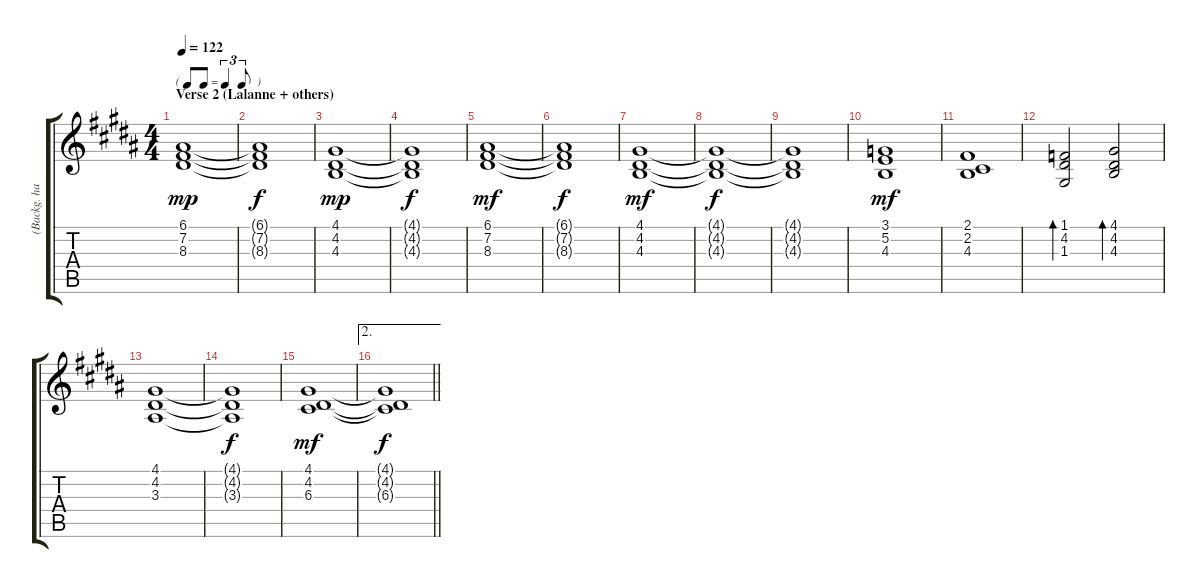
\track ("(Backg. harms.)" "(Backg. ha") {instrument vibraphone}
\staff {score tabs}
\tuning (E4 B3 G3 D3 A2 E2) {hide}
\ts (4 4)
\tf triplet8th
\section ("" "Verse 2 (Lalanne + others)")
\tempo 122
\clef g2
\ks g#minor
(6.1 7.2 8.3).1{dy mp} |
(6.1{t} 7.2{t} 8.3{t}).1{dy f} |
(4.1 4.2 4.3).1{dy mp} |
(4.1{t} 4.2{t} 4.3{t}).1{dy f} |
(6.1 7.2 8.3).1{dy mf} |
(6.1{t} 7.2{t} 8.3{t}).1{dy f} |
(4.1 4.2 4.3).1{dy mf} |
(4.1{t} 4.2{t} 4.3{t}).1{dy f} |
(4.1{t} 4.2{t} 4.3{t}).1 |
(3.1 5.2 4.3).1{dy mf} |
(2.1 2.2 4.3).1 |
(1.1 4.2 1.3).2{bd 240} (4.1 4.2 4.3).2{bd 240} |
(4.1 4.2 3.3).1 |
(4.1{t} 4.2{t} 3.3{t}).1{dy f} |
(4.1 4.2 6.3).1{dy mf} |
\ae 2
\barLineRight lightlight
(4.1{t} 4.2{t} 6.3{t}).1{dy f}
